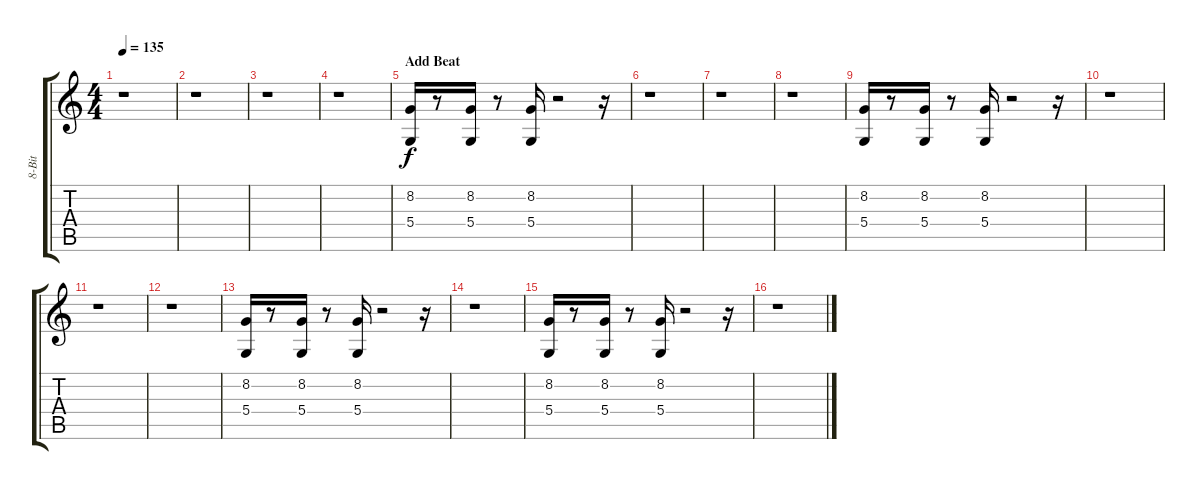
\track ("8-Bit" "8-Bit") {instrument lead1square}
\staff {score tabs}
\tuning (E4 B3 G3 D3 A2 E2) {hide}
\ts (4 4)
\tempo 135
\clef g2
\ks c
r.1{dy f} |
r.1 |
r.1 |
r.1 |
\section ("" "Add Beat")
(8.2 5.4).16 r.8 (8.2 5.4).16 r.8 (8.2 5.4).16 r.2 r.16 |
r.1 |
r.1 |
r.1 |
(8.2 5.4).16 r.8 (8.2 5.4).16 r.8 (8.2 5.4).16 r.2 r.16 |
r.1 |
r.1 |
r.1 |
(8.2 5.4).16 r.8 (8.2 5.4).16 r.8 (8.2 5.4).16 r.2 r.16 |
r.1 |
(8.2 5.4).16 r.8 (8.2 5.4).16 r.8 (8.2 5.4).16 r.2 r.16 |
r.1
